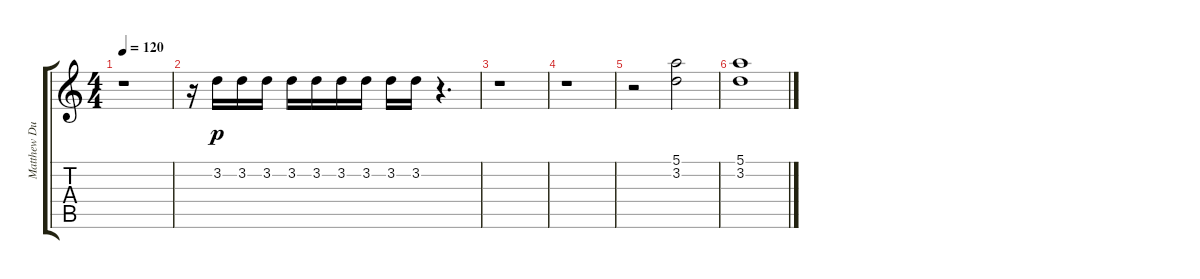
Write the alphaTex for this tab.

\track ("Matthew Dufek" "Matthew Du") {instrument acousticguitarnylon}
\staff {score tabs}
\tuning (E4 B3 G3 D3 A2 E2) {hide}
\ts (4 4)
\tempo 120
\clef g2
\ks c
r.1{dy p} |
r.16 3.2.16 3.2.16 3.2.16 3.2.16 3.2.16 3.2.16 3.2.16 3.2.16 3.2.16 r.4{d} |
r.1 |
r.1 |
r.2 (5.1 3.2).2 |
(5.1 3.2).1
